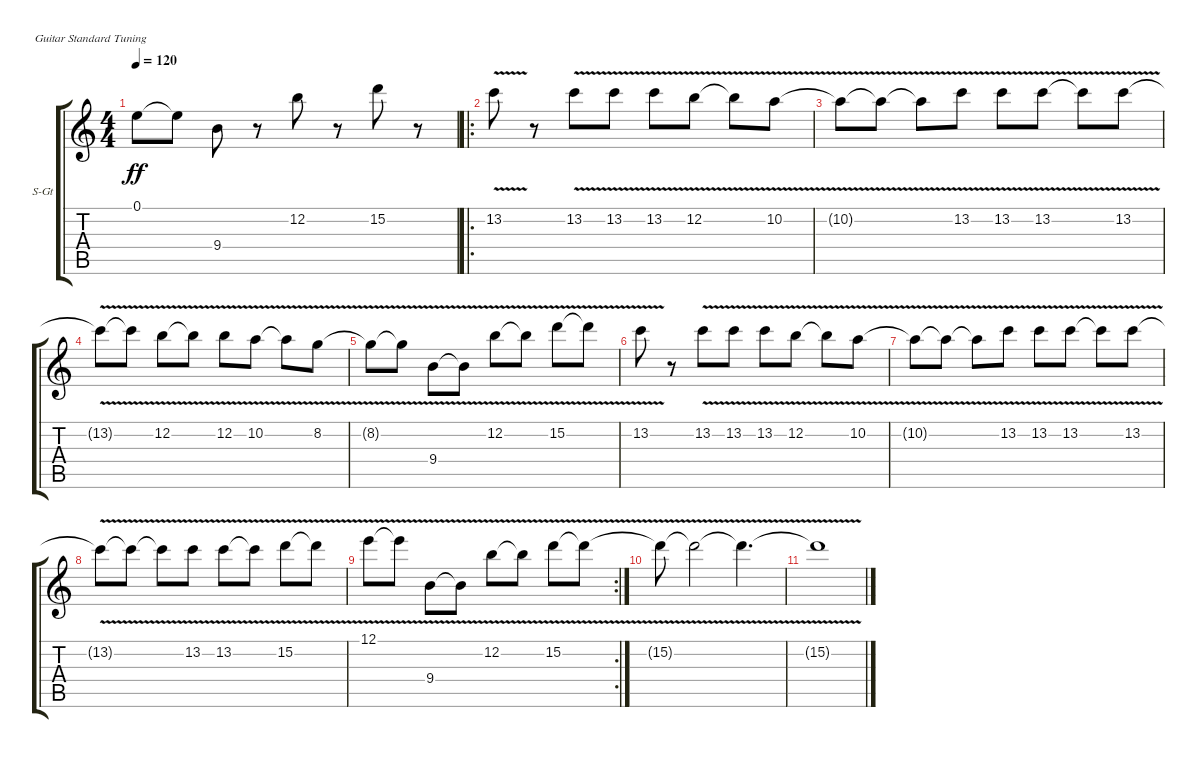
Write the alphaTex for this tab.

\defaultSystemsLayout 4
\bracketExtendMode groupsimilarinstruments
\firstSystemTrackNameOrientation horizontal
\otherSystemsTrackNameOrientation horizontal
\track ("Sergei Mihalok / acoustic" "S-Gt") {instrument acousticguitarsteel}
\staff {score tabs}
\tuning (E4 B3 G3 D3 A2 E2)
\ts (4 4)
\tempo 120
\clef g2
\ks c
0.1.8{dy ff} 0.1{t}.8 9.4.8 r.8 12.2.8 r.8 15.2.8 r.8 |
\ro
13.2{v}.8 r.8 13.2{v}.8 13.2{v}.8 13.2{v}.8 12.2{v}.8 12.2{v t}.8 10.2{v}.8 |
10.2{v t}.8 10.2{v t}.8 10.2{v t}.8 13.2{v}.8 13.2{v}.8 13.2{v}.8 13.2{v t}.8 13.2{v}.8 |
13.2{v t}.8 13.2{v t}.8 12.2{v}.8 12.2{v t}.8 12.2{v}.8 10.2{v}.8 10.2{v t}.8 8.2{v}.8 |
8.2{v t}.8 8.2{v t}.8 9.4{v}.8 9.4{v t}.8 12.2{v}.8 12.2{v t}.8 15.2{v}.8 15.2{v t}.8 |
13.2{v}.8 r.8 13.2{v}.8 13.2{v}.8 13.2{v}.8 12.2{v}.8 12.2{v t}.8 10.2{v}.8 |
10.2{v t}.8 10.2{v t}.8 10.2{v t}.8 13.2{v}.8 13.2{v}.8 13.2{v}.8 13.2{v t}.8 13.2{v}.8 |
13.2{v t}.8 13.2{v t}.8 13.2{v t}.8 13.2{v}.8 13.2{v}.8 13.2{v t}.8 15.2{v}.8 15.2{v t}.8 |
\rc 2
12.1{v}.8 12.1{v t}.8 9.4{v}.8 9.4{v t}.8 12.2{v}.8 12.2{v t}.8 15.2{v}.8 15.2{v t}.8 |
15.2{v t}.8 15.2{v t}.2 15.2{v t}.4{d} |
15.2{v t}.1
